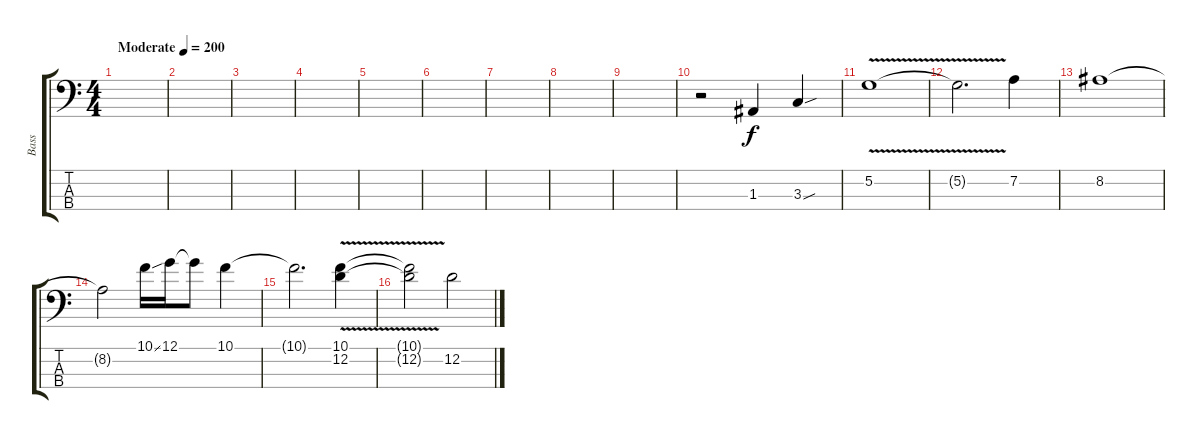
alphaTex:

\track ("Bass" "Bass") {instrument electricbassfinger}
\staff {score tabs}
\tuning (G2 D2 A1 D1) {hide}
\ts (4 4)
\tempo (200 "Moderate")
\clef f4
\ks c
|
|
|
|
|
|
|
|
|
r.2 1.3.4 3.3{sou}.4 |
5.2{v}.1 |
5.2{t}.2{d} 7.2.4 |
8.2.1 |
8.2{t}.2 10.1{ss}.16 12.1.16 12.1{t}.8 10.1.4 |
10.1{t}.2{d} (10.1{v} 12.2{v}).4 |
(10.1{t} 12.2{t}).2 12.2.2
